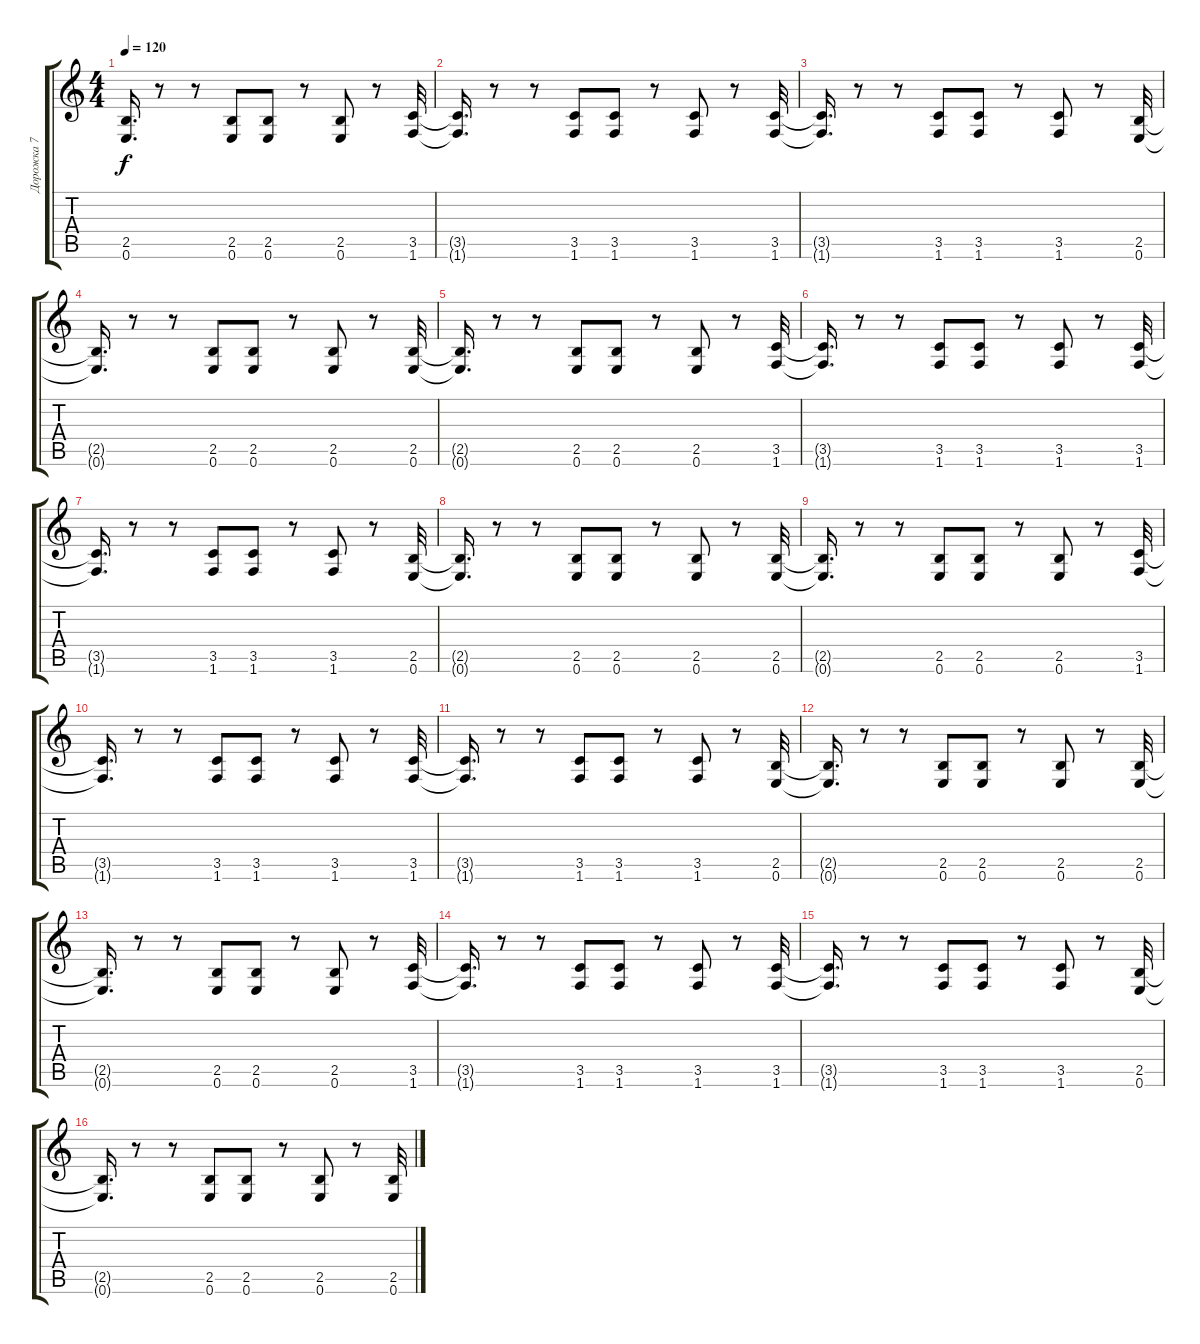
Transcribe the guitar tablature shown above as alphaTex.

\track ("Дорожка 7" "Дорожка 7") {instrument distortionguitar}
\staff {score tabs}
\tuning (E4 B3 G3 D3 A2 E2) {hide}
\ts (4 4)
\tempo 120
\clef g2
\ks c
(2.5{t} 0.6{t}).16{d dy f} r.8 r.8 (2.5 0.6).8 (2.5 0.6).8 r.8 (2.5 0.6).8 r.8 (3.5 1.6).32 |
(3.5{t} 1.6{t}).16{d} r.8 r.8 (3.5 1.6).8 (3.5 1.6).8 r.8 (3.5 1.6).8 r.8 (3.5 1.6).32 |
(3.5{t} 1.6{t}).16{d} r.8 r.8 (3.5 1.6).8 (3.5 1.6).8 r.8 (3.5 1.6).8 r.8 (2.5 0.6).32 |
(2.5{t} 0.6{t}).16{d} r.8 r.8 (2.5 0.6).8 (2.5 0.6).8 r.8 (2.5 0.6).8 r.8 (2.5 0.6).32 |
(2.5{t} 0.6{t}).16{d} r.8 r.8 (2.5 0.6).8 (2.5 0.6).8 r.8 (2.5 0.6).8 r.8 (3.5 1.6).32 |
(3.5{t} 1.6{t}).16{d} r.8 r.8 (3.5 1.6).8 (3.5 1.6).8 r.8 (3.5 1.6).8 r.8 (3.5 1.6).32 |
(3.5{t} 1.6{t}).16{d} r.8 r.8 (3.5 1.6).8 (3.5 1.6).8 r.8 (3.5 1.6).8 r.8 (2.5 0.6).32 |
(2.5{t} 0.6{t}).16{d} r.8 r.8 (2.5 0.6).8 (2.5 0.6).8 r.8 (2.5 0.6).8 r.8 (2.5 0.6).32 |
(2.5{t} 0.6{t}).16{d} r.8 r.8 (2.5 0.6).8 (2.5 0.6).8 r.8 (2.5 0.6).8 r.8 (3.5 1.6).32 |
(3.5{t} 1.6{t}).16{d} r.8 r.8 (3.5 1.6).8 (3.5 1.6).8 r.8 (3.5 1.6).8 r.8 (3.5 1.6).32 |
(3.5{t} 1.6{t}).16{d} r.8 r.8 (3.5 1.6).8 (3.5 1.6).8 r.8 (3.5 1.6).8 r.8 (2.5 0.6).32 |
(2.5{t} 0.6{t}).16{d} r.8 r.8 (2.5 0.6).8 (2.5 0.6).8 r.8 (2.5 0.6).8 r.8 (2.5 0.6).32 |
(2.5{t} 0.6{t}).16{d} r.8 r.8 (2.5 0.6).8 (2.5 0.6).8 r.8 (2.5 0.6).8 r.8 (3.5 1.6).32 |
(3.5{t} 1.6{t}).16{d} r.8 r.8 (3.5 1.6).8 (3.5 1.6).8 r.8 (3.5 1.6).8 r.8 (3.5 1.6).32 |
(3.5{t} 1.6{t}).16{d} r.8 r.8 (3.5 1.6).8 (3.5 1.6).8 r.8 (3.5 1.6).8 r.8 (2.5 0.6).32 |
(2.5{t} 0.6{t}).16{d} r.8 r.8 (2.5 0.6).8 (2.5 0.6).8 r.8 (2.5 0.6).8 r.8 (2.5 0.6).32
